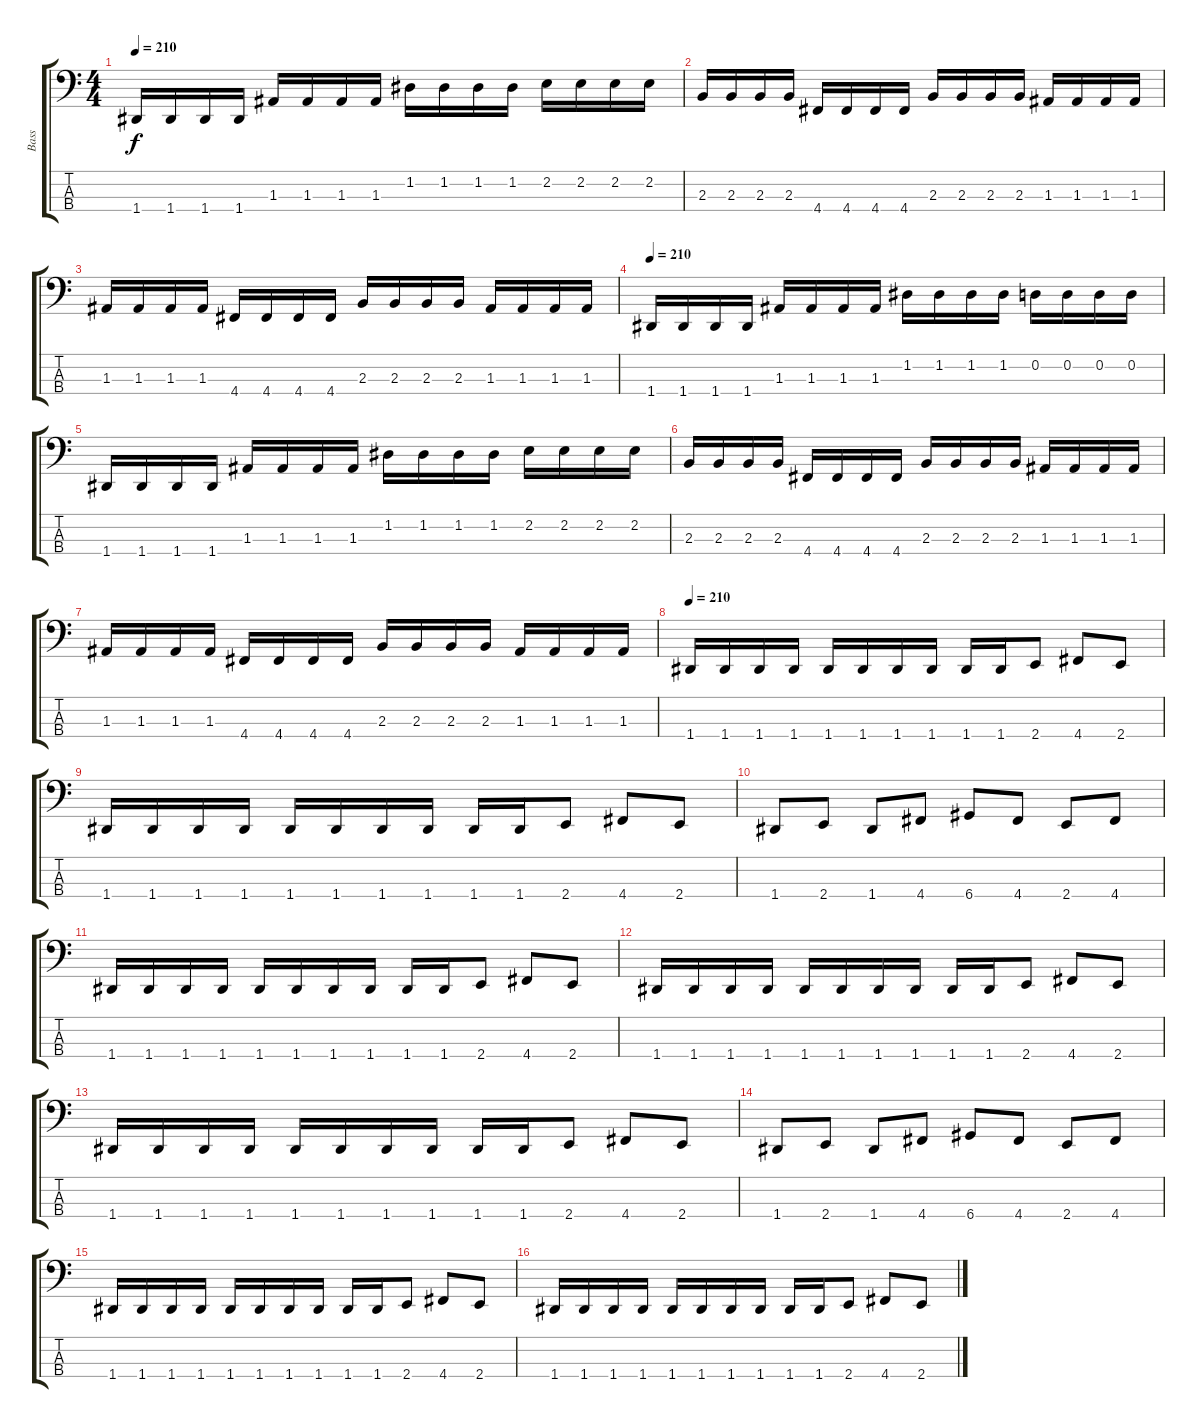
\track ("Bass" "Bass") {instrument electricbasspick}
\staff {score tabs}
\tuning (G2 D2 A1 D1) {hide}
\ts (4 4)
\tempo 210
\clef f4
\ks c
1.4.16{dy f} 1.4.16 1.4.16 1.4.16 1.3.16 1.3.16 1.3.16 1.3.16 1.2.16 1.2.16 1.2.16 1.2.16 2.2.16 2.2.16 2.2.16 2.2.16 |
2.3.16 2.3.16 2.3.16 2.3.16 4.4.16 4.4.16 4.4.16 4.4.16 2.3.16 2.3.16 2.3.16 2.3.16 1.3.16 1.3.16 1.3.16 1.3.16 |
1.3.16 1.3.16 1.3.16 1.3.16 4.4.16 4.4.16 4.4.16 4.4.16 2.3.16 2.3.16 2.3.16 2.3.16 1.3.16 1.3.16 1.3.16 1.3.16 |
\tempo 210
1.4.16 1.4.16 1.4.16 1.4.16 1.3.16 1.3.16 1.3.16 1.3.16 1.2.16 1.2.16 1.2.16 1.2.16 0.2.16 0.2.16 0.2.16 0.2.16 |
1.4.16 1.4.16 1.4.16 1.4.16 1.3.16 1.3.16 1.3.16 1.3.16 1.2.16 1.2.16 1.2.16 1.2.16 2.2.16 2.2.16 2.2.16 2.2.16 |
2.3.16 2.3.16 2.3.16 2.3.16 4.4.16 4.4.16 4.4.16 4.4.16 2.3.16 2.3.16 2.3.16 2.3.16 1.3.16 1.3.16 1.3.16 1.3.16 |
1.3.16 1.3.16 1.3.16 1.3.16 4.4.16 4.4.16 4.4.16 4.4.16 2.3.16 2.3.16 2.3.16 2.3.16 1.3.16 1.3.16 1.3.16 1.3.16 |
\tempo 210
1.4.16 1.4.16 1.4.16 1.4.16 1.4.16 1.4.16 1.4.16 1.4.16 1.4.16 1.4.16 2.4.8 4.4.8 2.4.8 |
1.4.16 1.4.16 1.4.16 1.4.16 1.4.16 1.4.16 1.4.16 1.4.16 1.4.16 1.4.16 2.4.8 4.4.8 2.4.8 |
1.4.8 2.4.8 1.4.8 4.4.8 6.4.8 4.4.8 2.4.8 4.4.8 |
1.4.16 1.4.16 1.4.16 1.4.16 1.4.16 1.4.16 1.4.16 1.4.16 1.4.16 1.4.16 2.4.8 4.4.8 2.4.8 |
1.4.16 1.4.16 1.4.16 1.4.16 1.4.16 1.4.16 1.4.16 1.4.16 1.4.16 1.4.16 2.4.8 4.4.8 2.4.8 |
1.4.16 1.4.16 1.4.16 1.4.16 1.4.16 1.4.16 1.4.16 1.4.16 1.4.16 1.4.16 2.4.8 4.4.8 2.4.8 |
1.4.8 2.4.8 1.4.8 4.4.8 6.4.8 4.4.8 2.4.8 4.4.8 |
1.4.16 1.4.16 1.4.16 1.4.16 1.4.16 1.4.16 1.4.16 1.4.16 1.4.16 1.4.16 2.4.8 4.4.8 2.4.8 |
1.4.16 1.4.16 1.4.16 1.4.16 1.4.16 1.4.16 1.4.16 1.4.16 1.4.16 1.4.16 2.4.8 4.4.8 2.4.8
